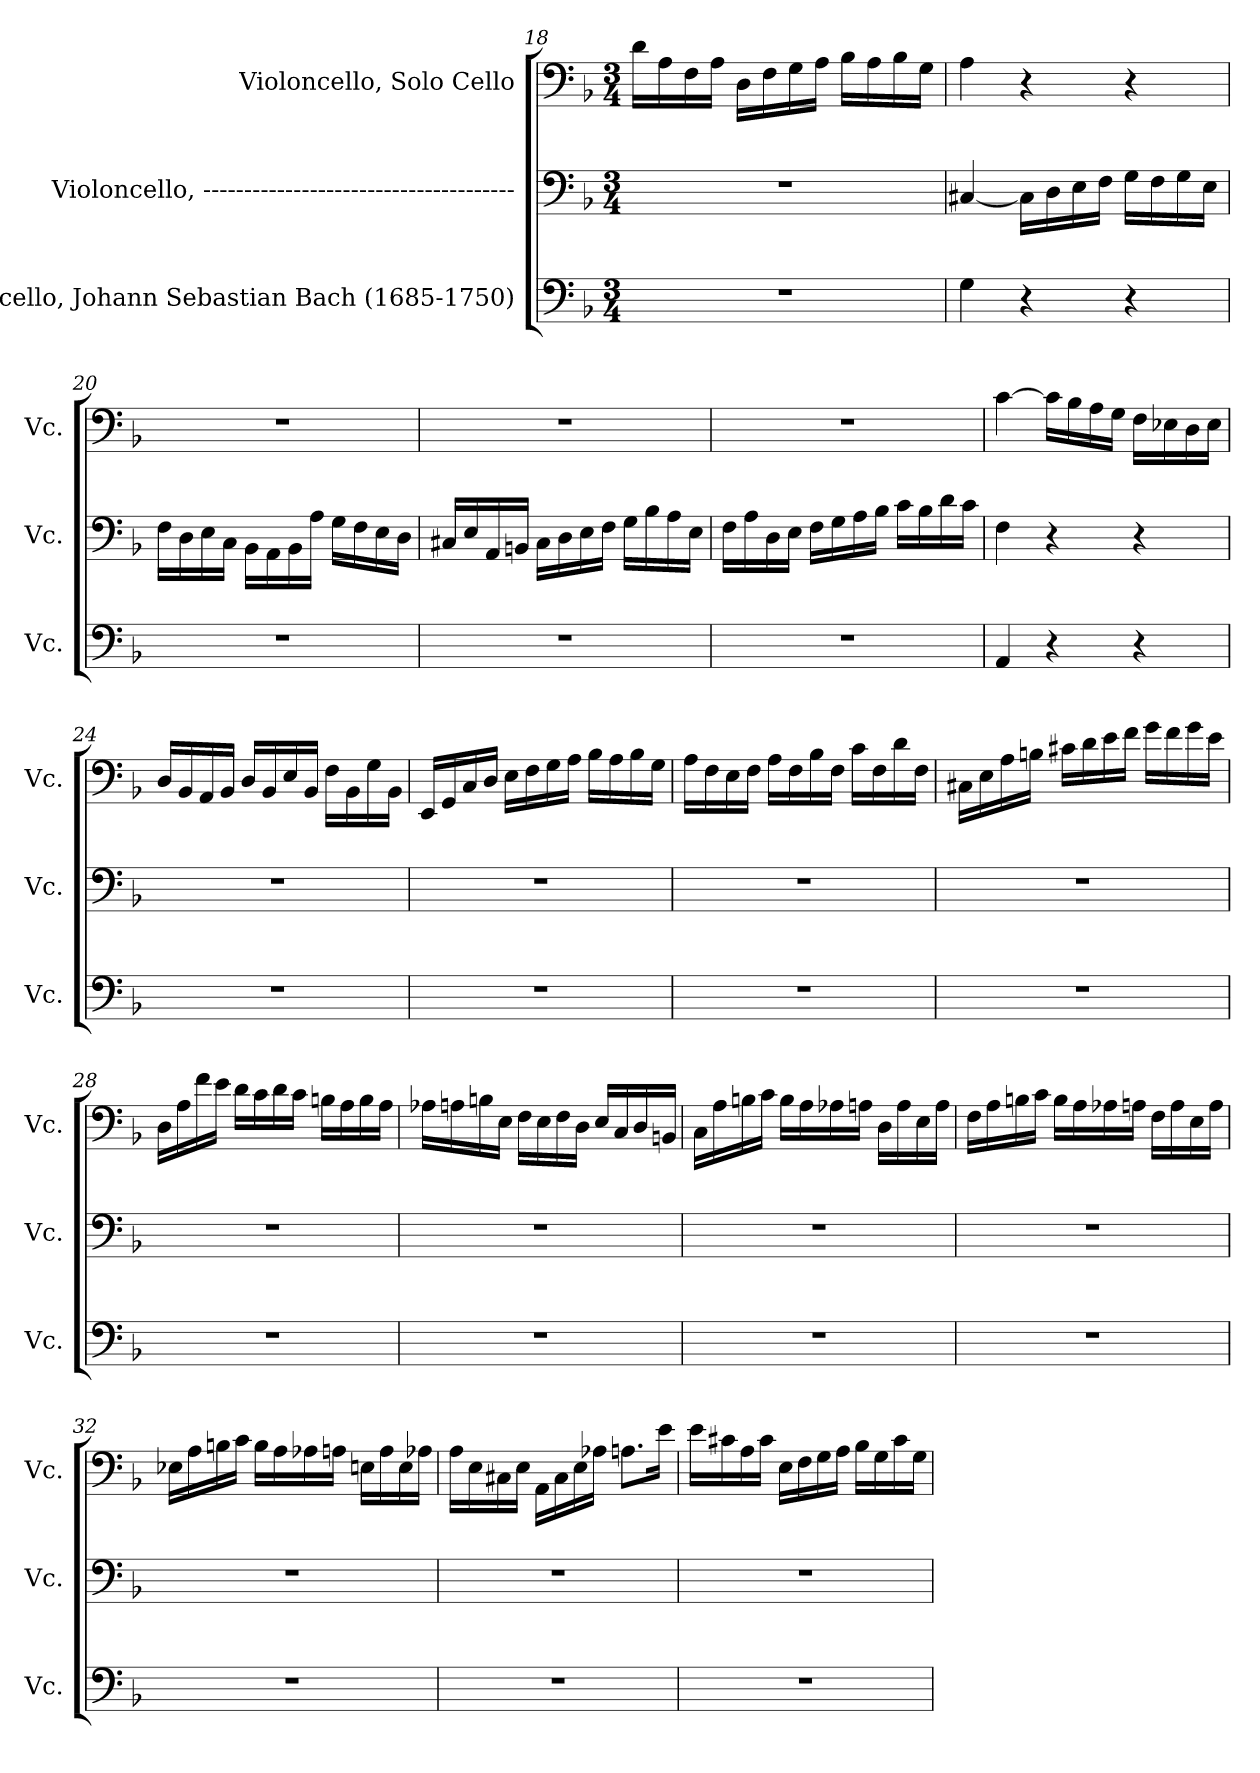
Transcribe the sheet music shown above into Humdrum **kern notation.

**kern	**kern	**kern
*part3	*part2	*part1
*staff3	*staff2	*staff1
*I"Violoncello, Johann Sebastian Bach  (1685-1750)	*I"Violoncello, --------------------------------------	*I"Violoncello, Solo Cello
*I'Vc.	*I'Vc.	*I'Vc.
!!LO:LB:g=z
*clefF4	*clefF4	*clefF4
*k[b-]	*k[b-]	*k[b-]
*M3/4	*M3/4	*M3/4
=18	=18	=18
2.r	2.r	16d\LL
.	.	16A\
.	.	16F\
.	.	16A\JJ
.	.	16D\LL
.	.	16F\
.	.	16G\
.	.	16A\JJ
.	.	16B-\LL
.	.	16A\
.	.	16B-\
.	.	16G\JJ
=19	=19	=19
4G\	[4C#X/	4A\
4r	16C#\LL]	4r
.	16D\	.
.	16E\	.
.	16F\JJ	.
4r	16G\LL	4r
.	16F\	.
.	16G\	.
.	16E\JJ	.
=20	=20	=20
2.r	16F\LL	2.r
.	16D\	.
.	16E\	.
.	16C\JJ	.
.	16BB-\LL	.
.	16AA\	.
.	16BB-\	.
.	16A\JJ	.
.	16G\LL	.
.	16F\	.
.	16E\	.
.	16D\JJ	.
!!LO:LB:g=z
=21	=21	=21
2.r	16C#X/LL	2.r
.	16E/	.
.	16AA/	.
.	16BBn/JJ	.
.	16C#\LL	.
.	16D\	.
.	16E\	.
.	16F\JJ	.
.	16G\LL	.
.	16B-\	.
.	16A\	.
.	16E\JJ	.
=22	=22	=22
2.r	16F\LL	2.r
.	16A\	.
.	16D\	.
.	16E\JJ	.
.	16F\LL	.
.	16G\	.
.	16A\	.
.	16B-\JJ	.
.	16c\LL	.
.	16B-\	.
.	16d\	.
.	16c\JJ	.
=23	=23	=23
4AA/	4F\	[4c\
4r	4r	16c\LL]
.	.	16B-\
.	.	16A\
.	.	16G\JJ
4r	4r	16F\LL
.	.	16E-X\
.	.	16D\
.	.	16E-\JJ
!!LO:PB:g=z
=24	=24	=24
2.r	2.r	16D/LL
.	.	16BB-/
.	.	16AA/
.	.	16BB-/JJ
.	.	16D/LL
.	.	16BB-/
.	.	16E/
.	.	16BB-/JJ
.	.	16F\LL
.	.	16BB-\
.	.	16G\
.	.	16BB-\JJ
=25	=25	=25
2.r	2.r	16EE/LL
.	.	16GG/
.	.	16C/
.	.	16D/JJ
.	.	16E\LL
.	.	16F\
.	.	16G\
.	.	16A\JJ
.	.	16B-\LL
.	.	16A\
.	.	16B-\
.	.	16G\JJ
=26	=26	=26
2.r	2.r	16A\LL
.	.	16F\
.	.	16E\
.	.	16F\JJ
.	.	16A\LL
.	.	16F\
.	.	16B-\
.	.	16F\JJ
.	.	16c\LL
.	.	16F\
.	.	16d\
.	.	16F\JJ
!!LO:LB:g=z
=27	=27	=27
2.r	2.r	16C#X\LL
.	.	16E\
.	.	16A\
.	.	16Bn\JJ
.	.	16c#X\LL
.	.	16d\
.	.	16e\
.	.	16f\JJ
.	.	16g\LL
.	.	16f\
.	.	16g\
.	.	16e\JJ
=28	=28	=28
2.r	2.r	16D\LL
.	.	16A\
.	.	16f\
.	.	16e\JJ
.	.	16d\LL
.	.	16c\
.	.	16d\
.	.	16c\JJ
.	.	16Bn\LL
.	.	16A\
.	.	16B\
.	.	16A\JJ
=29	=29	=29
2.r	2.r	16A-X\LL
.	.	16An\
.	.	16Bn\
.	.	16E\JJ
.	.	16F\LL
.	.	16E\
.	.	16F\
.	.	16D\JJ
.	.	16E/LL
.	.	16C/
.	.	16D/
.	.	16BBn/JJ
!!LO:LB:g=z
=30	=30	=30
2.r	2.r	16C\LL
.	.	16A\
.	.	16Bn\
.	.	16c\JJ
.	.	16B\LL
.	.	16A\
.	.	16A-X\
.	.	16An\JJ
.	.	16D\LL
.	.	16A\
.	.	16E\
.	.	16A\JJ
=31	=31	=31
2.r	2.r	16F\LL
.	.	16A\
.	.	16Bn\
.	.	16c\JJ
.	.	16B\LL
.	.	16A\
.	.	16A-X\
.	.	16An\JJ
.	.	16F\LL
.	.	16A\
.	.	16E\
.	.	16A\JJ
=32	=32	=32
2.r	2.r	16E-X\LL
.	.	16A\
.	.	16Bn\
.	.	16c\JJ
.	.	16B\LL
.	.	16A\
.	.	16A-X\
.	.	16An\JJ
.	.	16En\LL
.	.	16A\
.	.	16E\
.	.	16A-X\JJ
!!LO:LB:g=z
=33	=33	=33
2.r	2.r	16A\LL
.	.	16E\
.	.	16C#X\
.	.	16E\JJ
.	.	16AA\LL
.	.	16C#\
.	.	16E\
.	.	16A-X\JJ
.	.	8.An\L
.	.	16e\Jk
=34	=34	=34
2.r	2.r	16e\LL
.	.	16c#X\
.	.	16A\
.	.	16c#\JJ
.	.	16E\LL
.	.	16F\
.	.	16G\
.	.	16A\JJ
.	.	16B-\LL
.	.	16G\
.	.	16c#\
.	.	16G\JJ
=	=	=
*-	*-	*-
